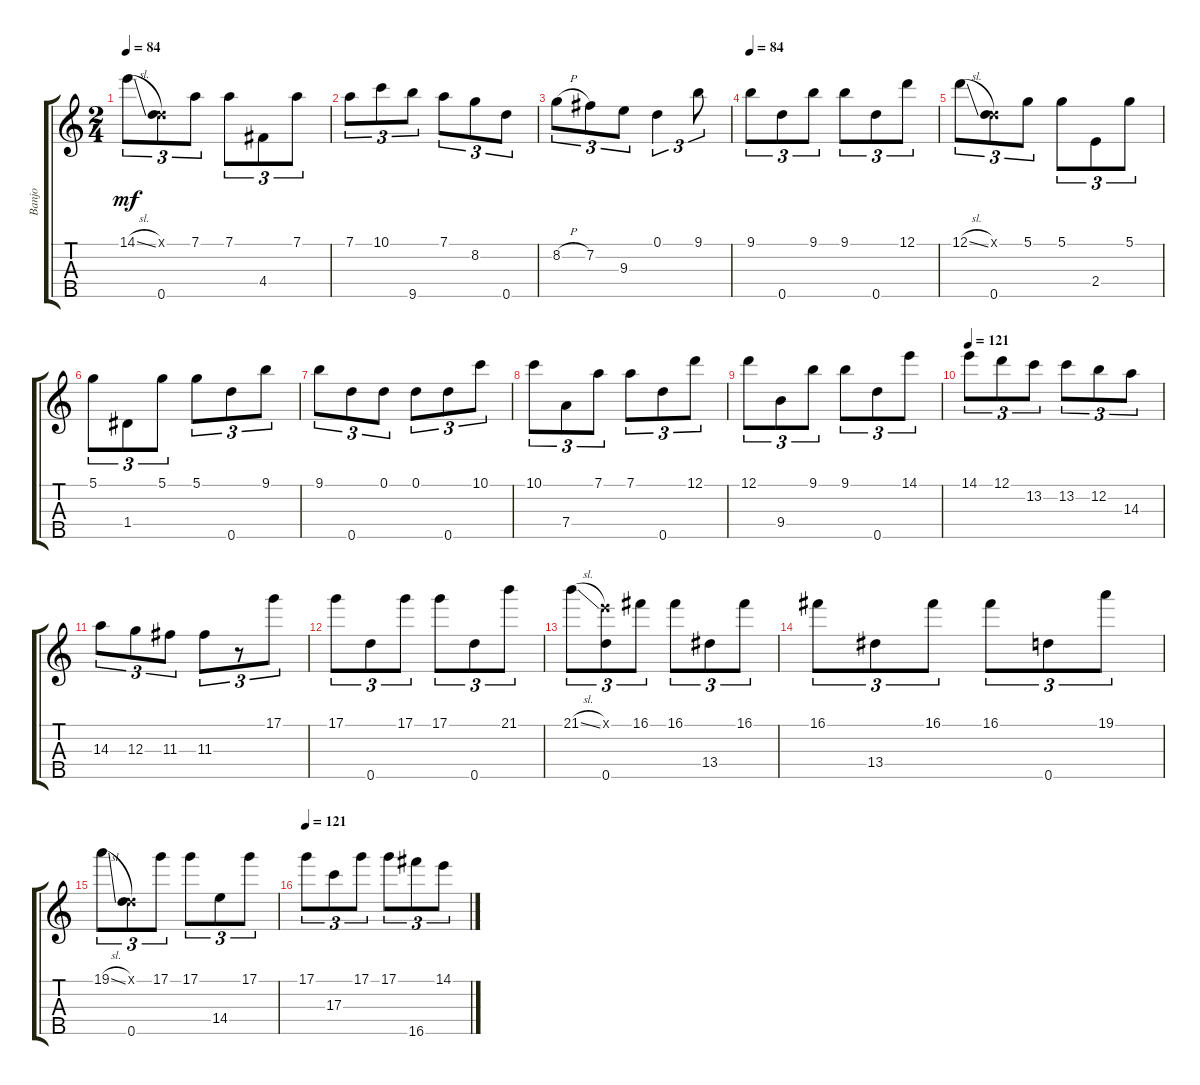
\track ("Banjo" "Banjo") {instrument banjo}
\staff {score tabs}
\tuning (D4 B3 G3 D3 D4) {hide}
\displaytranspose 12
\ts (2 4)
\tempo 84
\clef g2
\ks c
14.1{sl}.8{tu (3 2) dy mf} (0.1{x} 0.5).8{tu (3 2)} 7.1.8{tu (3 2)} 7.1.8{tu (3 2)} 4.4.8{tu (3 2)} 7.1.8{tu (3 2)} |
7.1.8{tu (3 2)} 10.1.8{tu (3 2)} 9.5.8{tu (3 2)} 7.1.8{tu (3 2)} 8.2.8{tu (3 2)} 0.5.8{tu (3 2)} |
8.2{h}.8{tu (3 2)} 7.2.8{tu (3 2)} 9.3.8{tu (3 2)} 0.1.4{tu (3 2)} 9.1.8{tu (3 2)} |
\tempo 84
9.1.8{tu (3 2)} 0.5.8{tu (3 2)} 9.1.8{tu (3 2)} 9.1.8{tu (3 2)} 0.5.8{tu (3 2)} 12.1.8{tu (3 2)} |
12.1{sl}.8{tu (3 2)} (0.1{x} 0.5).8{tu (3 2)} 5.1.8{tu (3 2)} 5.1.8{tu (3 2)} 2.4.8{tu (3 2)} 5.1.8{tu (3 2)} |
5.1.8{tu (3 2)} 1.4.8{tu (3 2)} 5.1.8{tu (3 2)} 5.1.8{tu (3 2)} 0.5.8{tu (3 2)} 9.1.8{tu (3 2)} |
9.1.8{tu (3 2)} 0.5.8{tu (3 2)} 0.1.8{tu (3 2)} 0.1.8{tu (3 2)} 0.5.8{tu (3 2)} 10.1.8{tu (3 2)} |
10.1.8{tu (3 2)} 7.4.8{tu (3 2)} 7.1.8{tu (3 2)} 7.1.8{tu (3 2)} 0.5.8{tu (3 2)} 12.1.8{tu (3 2)} |
12.1.8{tu (3 2)} 9.4.8{tu (3 2)} 9.1.8{tu (3 2)} 9.1.8{tu (3 2)} 0.5.8{tu (3 2)} 14.1.8{tu (3 2)} |
\tempo 121
14.1.8{tu (3 2)} 12.1.8{tu (3 2)} 13.2.8{tu (3 2)} 13.2.8{tu (3 2)} 12.2.8{tu (3 2)} 14.3.8{tu (3 2)} |
14.3.8{tu (3 2)} 12.3.8{tu (3 2)} 11.3.8{tu (3 2)} 11.3.8{tu (3 2)} r.8{tu (3 2)} 17.1.8{tu (3 2)} |
17.1.8{tu (3 2)} 0.5.8{tu (3 2)} 17.1.8{tu (3 2)} 17.1.8{tu (3 2)} 0.5.8{tu (3 2)} 21.1.8{tu (3 2)} |
21.1{sl}.8{tu (3 2)} (14.1{x} 0.5).8{tu (3 2)} 16.1.8{tu (3 2)} 16.1.8{tu (3 2)} 13.4.8{tu (3 2)} 16.1.8{tu (3 2)} |
16.1.8{tu (3 2)} 13.4.8{tu (3 2)} 16.1.8{tu (3 2)} 16.1.8{tu (3 2)} 0.5.8{tu (3 2)} 19.1.8{tu (3 2)} |
19.1{sl}.8{tu (3 2)} (0.1{x} 0.5).8{tu (3 2)} 17.1.8{tu (3 2)} 17.1.8{tu (3 2)} 14.4.8{tu (3 2)} 17.1.8{tu (3 2)} |
\tempo 121
17.1.8{tu (3 2)} 17.3.8{tu (3 2)} 17.1.8{tu (3 2)} 17.1.8{tu (3 2)} 16.5.8{tu (3 2)} 14.1.8{tu (3 2)}
